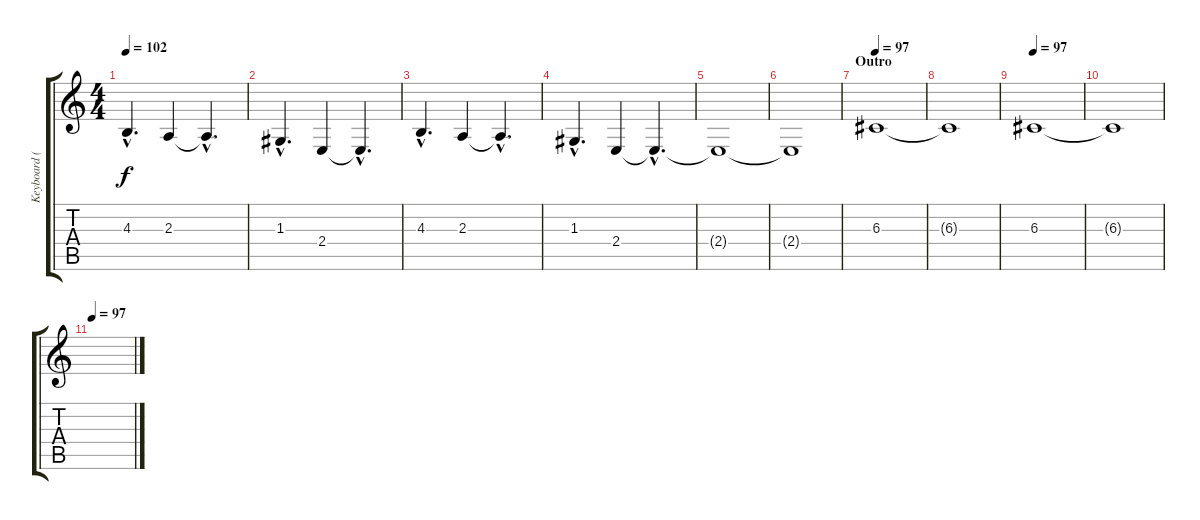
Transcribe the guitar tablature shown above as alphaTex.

\track ("Keyboard (Don´t know)" "Keyboard (") {instrument rockorgan}
\staff {score tabs}
\tuning (E4 B3 G3 D3 A2 E2) {hide}
\ts (4 4)
\tempo 102
\clef g2
\ks c
4.3{hac}.4{d dy f} 2.3.4 2.3{hac t}.4{d} |
1.3{hac}.4{d} 2.4.4 2.4{hac t}.4{d} |
4.3{hac}.4{d} 2.3.4 2.3{hac t}.4{d} |
1.3{hac}.4{d} 2.4.4 2.4{hac t}.4{d} |
2.4{t}.1 |
2.4{t}.1 |
\section ("" "Outro")
\tempo 97
6.3.1 |
6.3{t}.1 |
\tempo 97
6.3.1 |
6.3{t}.1 |
\tempo 97
